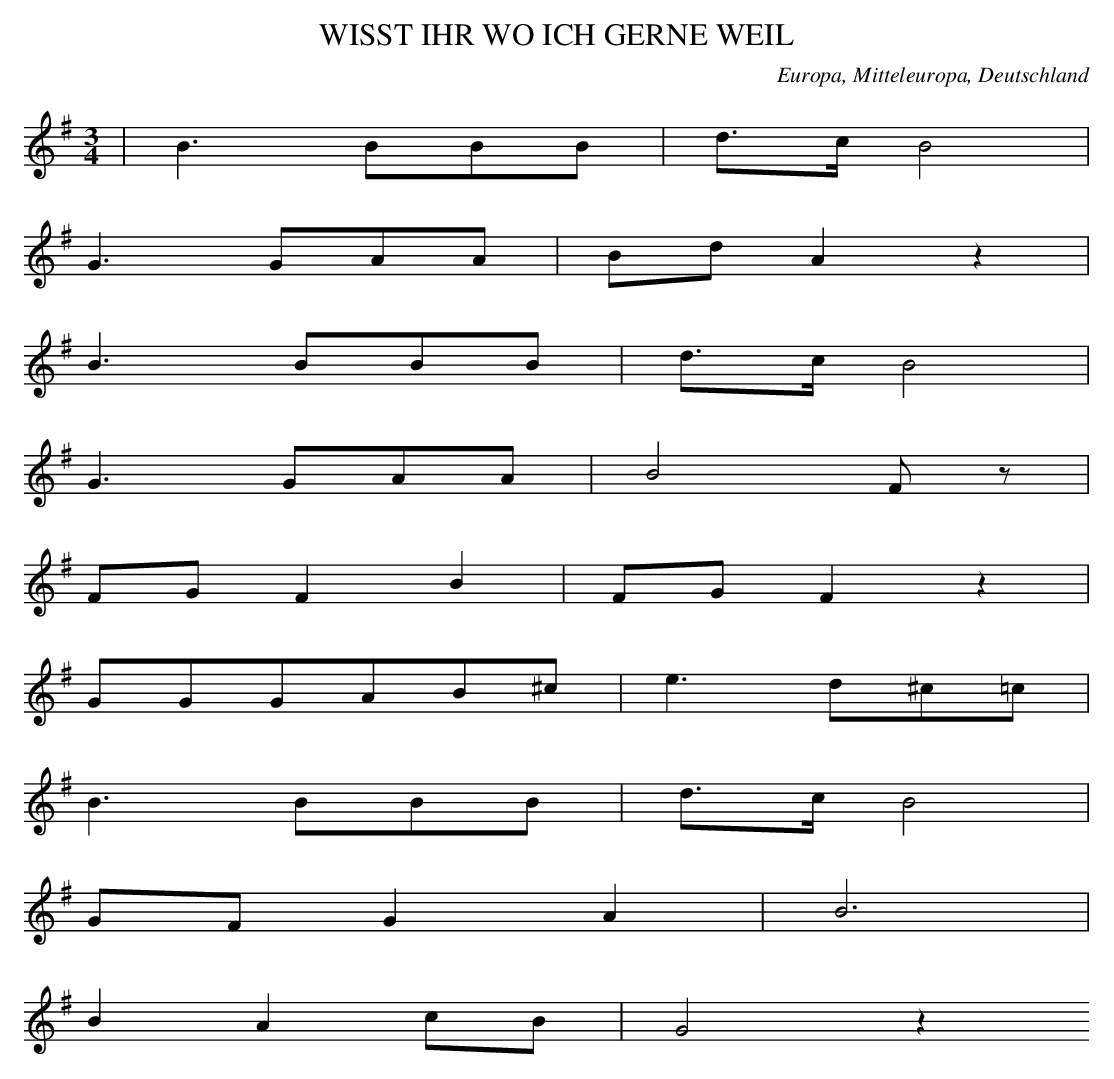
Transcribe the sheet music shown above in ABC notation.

X:1
T: WISST IHR WO ICH GERNE WEIL
O: Europa, Mitteleuropa, Deutschland
M: 3/4
L: 1/16
K: G
 | B6B2B2B2 | d3cB8 |
G6G2A2A2 | B2d2A4z4 |
B6B2B2B2 | d3cB8 |
G6G2A2A2 | B8F2z2 |
F2G2F4B4 | F2G2F4z4 |
G2G2G2A2B2^c2 | e6d2^c2=c2 |
B6B2B2B2 | d3cB8 |
G2F2G4A4 | B12 |
B4A4c2B2 | G8z4
